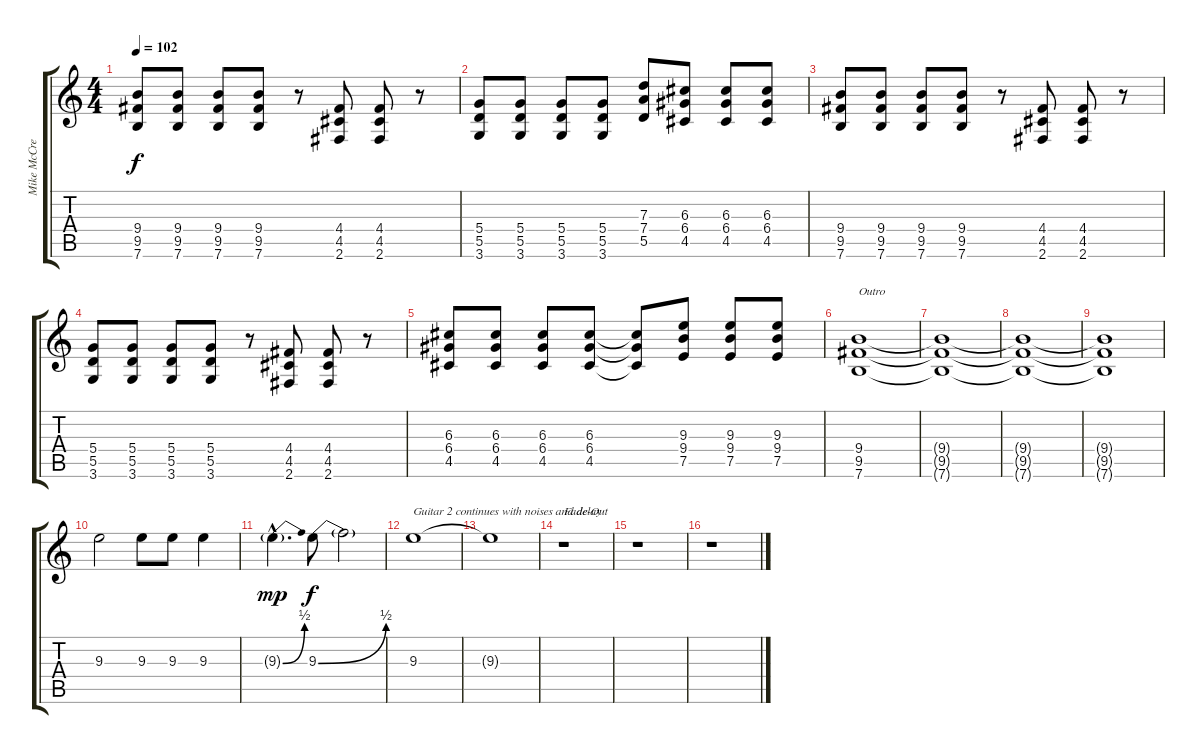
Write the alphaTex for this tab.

\track ("Mike McCready(Rhythm)" "Mike McCre") {instrument distortionguitar}
\staff {score tabs}
\tuning (E4 B3 G3 D3 A2 E2) {hide}
\ts (4 4)
\tempo 102
\clef g2
\ks c
(9.4 9.5 7.6).8{dy f} (9.4 9.5 7.6).8 (9.4 9.5 7.6).8 (9.4 9.5 7.6).8 r.8 (4.4 4.5 2.6).8 (4.4 4.5 2.6).8 r.8 |
(5.4 5.5 3.6).8 (5.4 5.5 3.6).8 (5.4 5.5 3.6).8 (5.4 5.5 3.6).8 (7.3 7.4 5.5).8 (6.3 6.4 4.5).8 (6.3 6.4 4.5).8 (6.3 6.4 4.5).8 |
(9.4 9.5 7.6).8 (9.4 9.5 7.6).8 (9.4 9.5 7.6).8 (9.4 9.5 7.6).8 r.8 (4.4 4.5 2.6).8 (4.4 4.5 2.6).8 r.8 |
(5.4 5.5 3.6).8 (5.4 5.5 3.6).8 (5.4 5.5 3.6).8 (5.4 5.5 3.6).8 r.8 (4.4 4.5 2.6).8 (4.4 4.5 2.6).8 r.8 |
(6.3 6.4 4.5).8 (6.3 6.4 4.5).8 (6.3 6.4 4.5).8 (6.3 6.4 4.5).8 (6.3{t} 6.4{t} 4.5{t}).8 (9.3 9.4 7.5).8 (9.3 9.4 7.5).8 (9.3 9.4 7.5).8 |
(9.4 9.5 7.6).1{txt "Outro"} |
(9.4{t} 9.5{t} 7.6{t}).1 |
(9.4{t} 9.5{t} 7.6{t}).1 |
(9.4{t} 9.5{t} 7.6{t}).1 |
9.3.2 9.3.8 9.3.8 9.3.4 |
9.3{be (bend 0 0 60 2) g hac}.4{d dy mp} 9.3{be (bend 0 0 60 2)}.8{dy f} 9.3{t}.2 |
9.3.1{txt "Guitar 2 continues with noises and delay"} |
9.3{t}.1 |
r.1{txt "Fade-Out"} |
r.1 |
r.1
